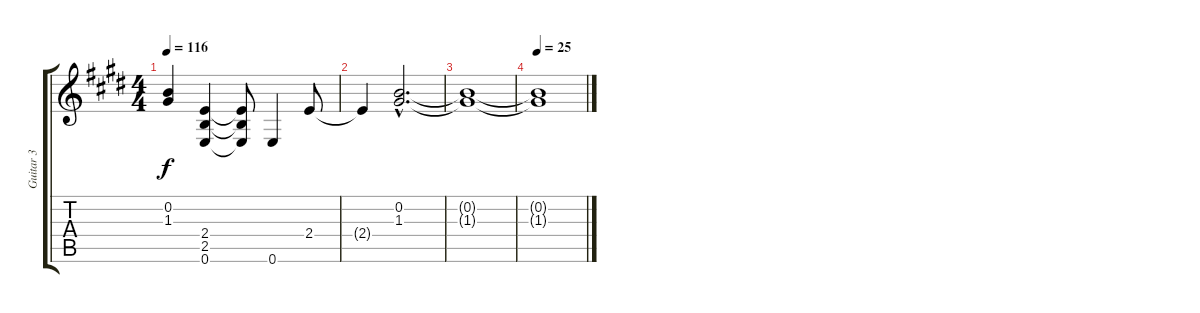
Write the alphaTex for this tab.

\track ("Guitar 3" "Guitar 3") {instrument distortionguitar}
\staff {score tabs}
\tuning (E4 B3 G3 D3 A2 E2) {hide}
\ts (4 4)
\tempo 116
\clef g2
\ks e
(0.2{t} 1.3{t}).4{dy f} (2.4 2.5 0.6).4 (2.4{t} 2.5{t} 0.6{t}).8 0.6.4 2.4.8 |
2.4{t}.4 (0.2{hac} 1.3{hac}).2{d} |
(0.2{t} 1.3{t}).1 |
\tempo 25
(0.2{t} 1.3{t}).1
